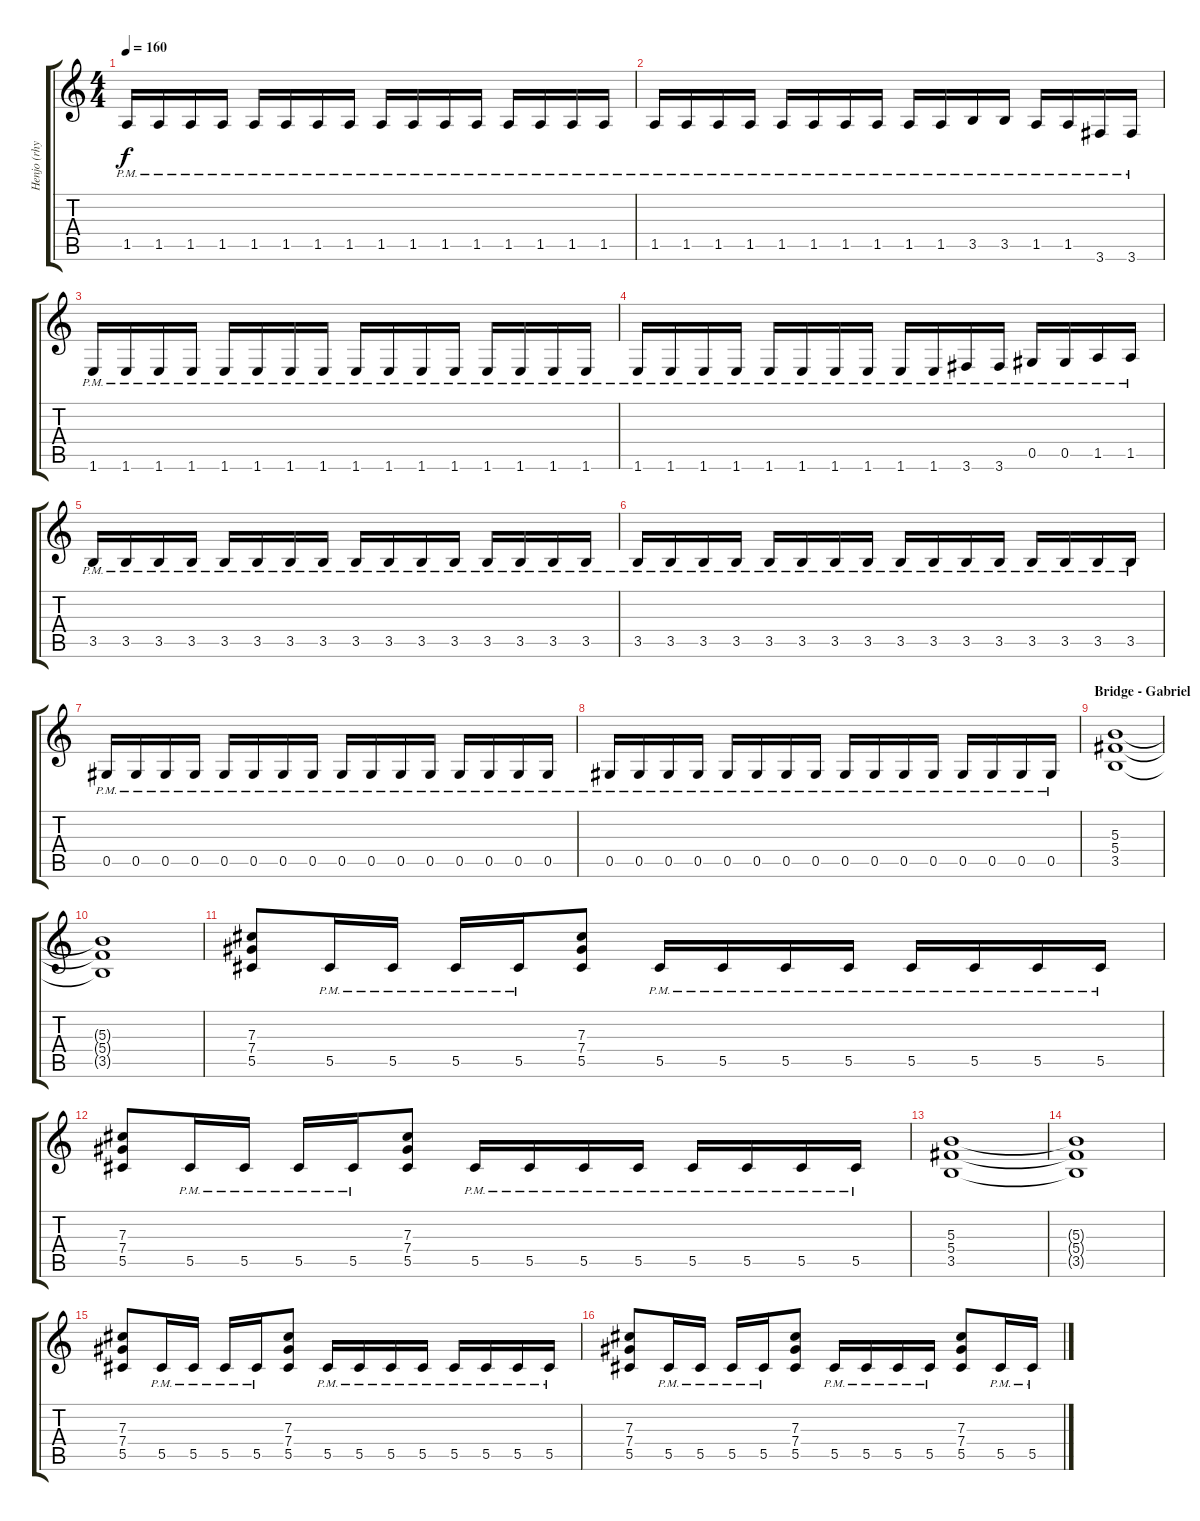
\track ("Henjo (rhythm)" "Henjo (rhy") {instrument distortionguitar}
\staff {score tabs}
\tuning (Eb4 Bb3 Gb3 Db3 Ab2 Eb2) {hide}
\ts (4 4)
\tempo 160
\clef g2
\ks c
1.5{pm}.16{dy f} 1.5{pm}.16 1.5{pm}.16 1.5{pm}.16 1.5{pm}.16 1.5{pm}.16 1.5{pm}.16 1.5{pm}.16 1.5{pm}.16 1.5{pm}.16 1.5{pm}.16 1.5{pm}.16 1.5{pm}.16 1.5{pm}.16 1.5{pm}.16 1.5{pm}.16 |
1.5{pm}.16 1.5{pm}.16 1.5{pm}.16 1.5{pm}.16 1.5{pm}.16 1.5{pm}.16 1.5{pm}.16 1.5{pm}.16 1.5{pm}.16 1.5{pm}.16 3.5{pm}.16 3.5{pm}.16 1.5{pm}.16 1.5{pm}.16 3.6{pm}.16 3.6{pm}.16 |
1.6{pm}.16 1.6{pm}.16 1.6{pm}.16 1.6{pm}.16 1.6{pm}.16 1.6{pm}.16 1.6{pm}.16 1.6{pm}.16 1.6{pm}.16 1.6{pm}.16 1.6{pm}.16 1.6{pm}.16 1.6{pm}.16 1.6{pm}.16 1.6{pm}.16 1.6{pm}.16 |
1.6{pm}.16 1.6{pm}.16 1.6{pm}.16 1.6{pm}.16 1.6{pm}.16 1.6{pm}.16 1.6{pm}.16 1.6{pm}.16 1.6{pm}.16 1.6{pm}.16 3.6{pm}.16 3.6{pm}.16 0.5{pm}.16 0.5{pm}.16 1.5{pm}.16 1.5{pm}.16 |
3.5{pm}.16 3.5{pm}.16 3.5{pm}.16 3.5{pm}.16 3.5{pm}.16 3.5{pm}.16 3.5{pm}.16 3.5{pm}.16 3.5{pm}.16 3.5{pm}.16 3.5{pm}.16 3.5{pm}.16 3.5{pm}.16 3.5{pm}.16 3.5{pm}.16 3.5{pm}.16 |
3.5{pm}.16 3.5{pm}.16 3.5{pm}.16 3.5{pm}.16 3.5{pm}.16 3.5{pm}.16 3.5{pm}.16 3.5{pm}.16 3.5{pm}.16 3.5{pm}.16 3.5{pm}.16 3.5{pm}.16 3.5{pm}.16 3.5{pm}.16 3.5{pm}.16 3.5{pm}.16 |
0.5{pm}.16 0.5{pm}.16 0.5{pm}.16 0.5{pm}.16 0.5{pm}.16 0.5{pm}.16 0.5{pm}.16 0.5{pm}.16 0.5{pm}.16 0.5{pm}.16 0.5{pm}.16 0.5{pm}.16 0.5{pm}.16 0.5{pm}.16 0.5{pm}.16 0.5{pm}.16 |
0.5{pm}.16 0.5{pm}.16 0.5{pm}.16 0.5{pm}.16 0.5{pm}.16 0.5{pm}.16 0.5{pm}.16 0.5{pm}.16 0.5{pm}.16 0.5{pm}.16 0.5{pm}.16 0.5{pm}.16 0.5{pm}.16 0.5{pm}.16 0.5{pm}.16 0.5{pm}.16 |
\section ("" "Bridge - Gabriel")
(5.3 5.4 3.5).1 |
(5.3{t} 5.4{t} 3.5{t}).1 |
(7.3 7.4 5.5).8 5.5{pm}.16 5.5{pm}.16 5.5{pm}.16 5.5{pm}.16 (7.3 7.4 5.5).8 5.5{pm}.16 5.5{pm}.16 5.5{pm}.16 5.5{pm}.16 5.5{pm}.16 5.5{pm}.16 5.5{pm}.16 5.5{pm}.16 |
(7.3 7.4 5.5).8 5.5{pm}.16 5.5{pm}.16 5.5{pm}.16 5.5{pm}.16 (7.3 7.4 5.5).8 5.5{pm}.16 5.5{pm}.16 5.5{pm}.16 5.5{pm}.16 5.5{pm}.16 5.5{pm}.16 5.5{pm}.16 5.5{pm}.16 |
(5.3 5.4 3.5).1 |
(5.3{t} 5.4{t} 3.5{t}).1 |
(7.3 7.4 5.5).8 5.5{pm}.16 5.5{pm}.16 5.5{pm}.16 5.5{pm}.16 (7.3 7.4 5.5).8 5.5{pm}.16 5.5{pm}.16 5.5{pm}.16 5.5{pm}.16 5.5{pm}.16 5.5{pm}.16 5.5{pm}.16 5.5{pm}.16 |
(7.3 7.4 5.5).8 5.5{pm}.16 5.5{pm}.16 5.5{pm}.16 5.5{pm}.16 (7.3 7.4 5.5).8 5.5{pm}.16 5.5{pm}.16 5.5{pm}.16 5.5{pm}.16 (7.3 7.4 5.5).8 5.5{pm}.16 5.5{pm}.16
